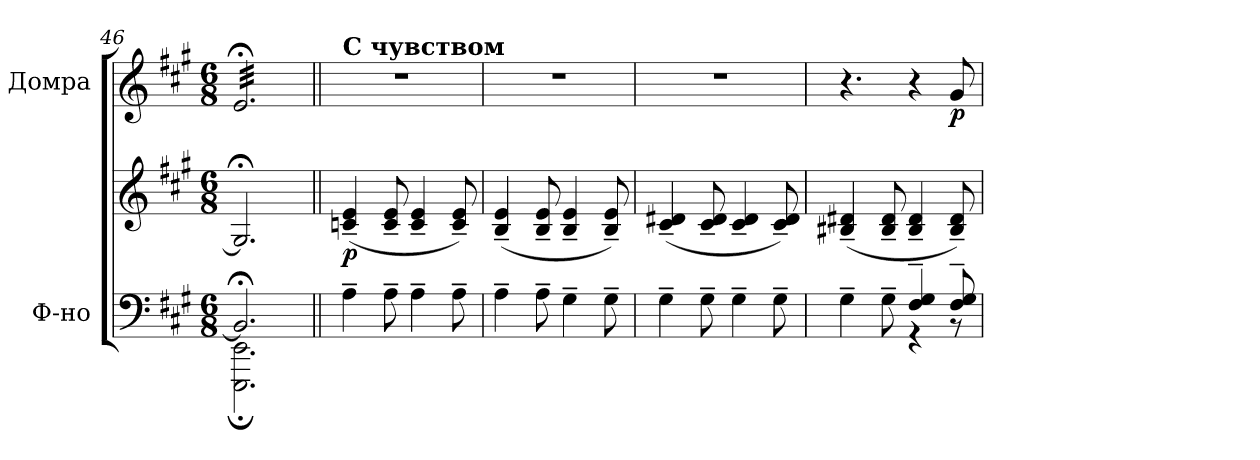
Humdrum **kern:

**kern	**kern	**dynam	**kern	**dynam
*part2	*part2	*part2	*part1	*part1
*staff3	*staff2	*staff2/3	*staff1	*staff1
*I"Ф-но	*	*	*I"Домра	*
*clefF4	*clefG2	*	*clefG2	*
*k[f#c#g#]	*k[f#c#g#]	*	*k[f#c#g#]	*
*A:	*A:	*	*A:	*
*M6/8	*M6/8	*	*M6/8	*
=46	=46	=46	=46	=46
*^	*	*	*	*
*	*	*	*	*tremolo	*
2.BB;i/]	2.EEEi\; 2.EEi;	2.G#;i/]	.	32e;i/LLL	.
.	.	.	.	32e;i/	.
.	.	.	.	32e;i/	.
.	.	.	.	32e;i/	.
.	.	.	.	32e;i/	.
.	.	.	.	32e;i/	.
.	.	.	.	32e;i/	.
.	.	.	.	32e;i/	.
.	.	.	.	32e;i/	.
.	.	.	.	32e;i/	.
.	.	.	.	32e;i/	.
.	.	.	.	32e;i/	.
.	.	.	.	32e;i/	.
.	.	.	.	32e;i/	.
.	.	.	.	32e;i/	.
.	.	.	.	32e;i/	.
.	.	.	.	32e;i/	.
.	.	.	.	32e;i/	.
.	.	.	.	32e;i/	.
.	.	.	.	32e;i/	.
.	.	.	.	32e;i/	.
.	.	.	.	32e;i/	.
.	.	.	.	32e;i/	.
.	.	.	.	32e;i/JJJ	.
*	*	*	*	*Xtremolo	*
=47||	=47||	=47||	=47||	=47||	=47||
!	!	!	!	!LO:TX:a:B:t=С чувством	!
!	!	!	!	!LO:N:vis=1	!
*v	*v	*	*	*	*
4A~i\	(4cni/~ 4ei~	p	2.r	.
8A~i\	8ci/~ 8ei~	.	.	.
4A~i\	4ci/~ 4ei~	.	.	.
8A~i\	8ci/~ 8ei~)	.	.	.
=48	=48	=48	=48	=48
!	!	!	!LO:N:vis=1	!
4A~i\	(4Bi/~ 4ei~	.	2.r	.
8A~i\	8Bi/~ 8ei~	.	.	.
4G#~i\	4Bi/~ 4ei~	.	.	.
8G#~i\	8Bi/~ 8ei~)	.	.	.
!!LO:PB:g=z
=49	=49	=49	=49	=49
!	!	!	!LO:N:vis=1	!
4G#~i\	(4c#i/~ 4d#Xi~	.	2.r	.
8G#~i\	8c#i/~ 8d#i~	.	.	.
4G#~i\	4c#i/~ 4d#i~	.	.	.
8G#~i\	8c#i/~ 8d#i~)	.	.	.
=50	=50	=50	=50	=50
*^	*	*	*	*
4G#~i\	4.ryy	(4B#Xi/~ 4d#Xi~	.	4.r	.
8G#~i\	.	8B#i/~ 8d#i~	.	.	.
4F#i/~ 4G#i~	4r	4B#i/~ 4d#i~	.	4r	.
8F#i/~ 8G#i~	8r	8B#i/~ 8d#i~)	.	8g#i/	p
*v	*v	*	*	*	*
=	=	=	=	=
*-	*-	*-	*-	*-
